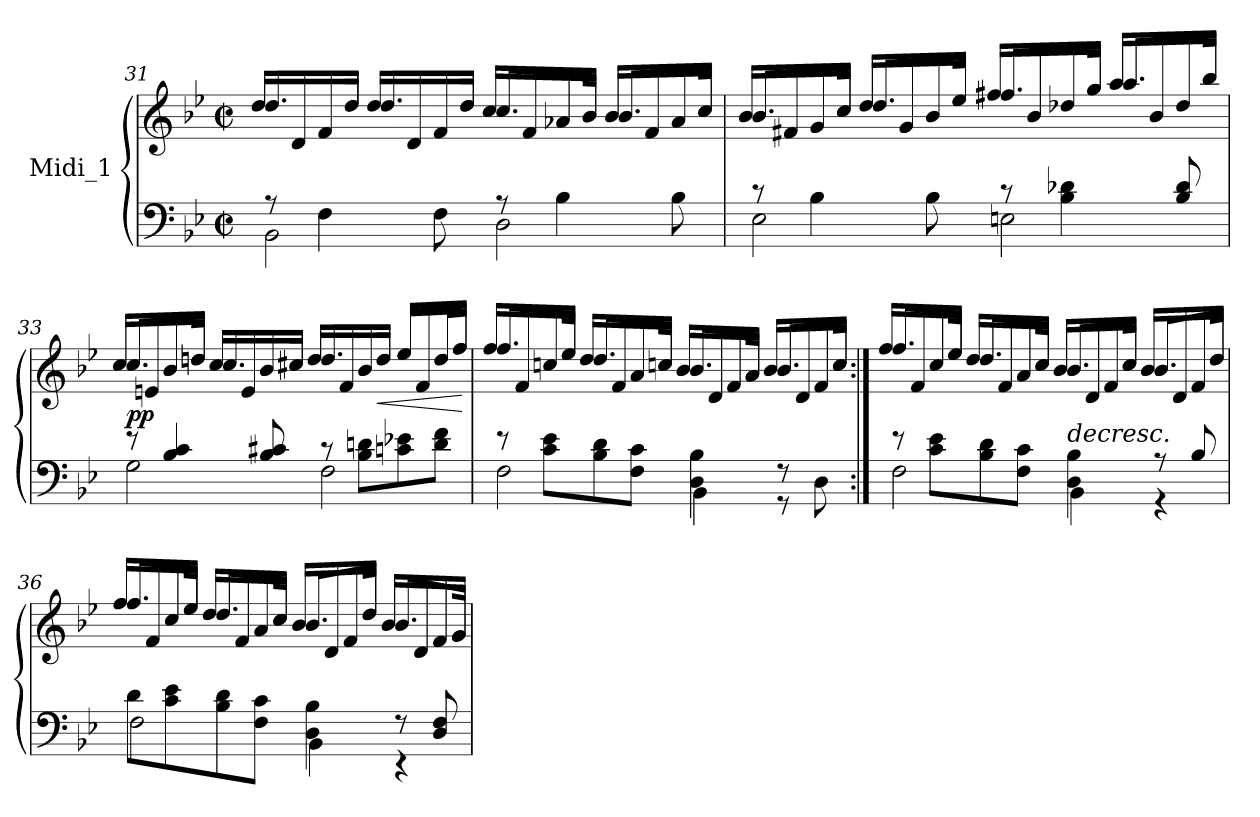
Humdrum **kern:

**kern	**kern	**dynam
*part1	*part1	*part1
*staff2	*staff1	*staff1/2
*I"Midi_1	*	*
!!LO:PB:g=z
*clefF4	*clefG2	*
*k[b-e-]	*k[b-e-]	*
*B-:	*B-:	*
*M2/2	*M2/2	*
*met(c|)	*met(c|)	*
=31	=31	=31
*^	*^	*
8r	2BB-\	8.dd/L	16dd/LL	.
.	.	.	16d/	.
4F\	.	.	16f/	.
.	.	16dd/Jk	16dd/JJ	.
.	.	8.dd/L	16dd/LL	.
.	.	.	16d/	.
8F\	.	.	16f/	.
.	.	16dd/Jk	16dd/JJ	.
8r	2D\	8.cc/L	16cc/LL	.
.	.	.	16f/	.
4B-\	.	.	16a-X/	.
.	.	16b-/Jk	16b-/JJ	.
.	.	8.b-/L	16b-/LL	.
.	.	.	16f/	.
8B-\	.	.	16a-/	.
.	.	16cc/Jk	16cc/JJ	.
=32	=32	=32	=32	=32
8r	2E-\	8.b-/L	16b-/LL	.
.	.	.	16f#X/	.
4B-\	.	.	16g/	.
.	.	16cc/Jk	16cc/JJ	.
.	.	8.dd/L	16dd/LL	.
.	.	.	16g/	.
8B-\	.	.	16b-/	.
.	.	16ee-/Jk	16ee-/JJ	.
8r	2En\	8.ff#X/L	16ff#X/LL	.
.	.	.	16b-/	.
4B-\ 4d-X\	.	.	16dd-X/	.
.	.	16gg/Jk	16gg/JJ	.
.	.	8.aa/L	16aa/LL	.
.	.	.	16b-/	.
8B-/ 8d-/	.	.	16dd-/	.
.	.	16bb-/Jk	16bb-/JJ	.
!!LO:LB:g=z	!!
=33	=33	=33	=33	=33
!	!	!	!	!LO:DY:b
8r	2G\	8.cc/L	16cc/LL	pp
.	.	.	16en/	.
4B-/ 4c/	.	.	16b-/	.
.	.	16ddni/Jk	16ddni/JJ	.
.	.	8.cc/L	16cc/LL	.
.	.	.	16e/	.
8B-/ 8c#X/	.	.	16b-/	.
.	.	16cc#X/Jk	16cc#X/JJ	.
8r	2F\	8.dd/L	16dd/LL	.
.	.	.	16f/	.
8B-\ 8dni\L	.	.	16b-/	.
!	!	!	!	!LO:HP:b
.	.	16dd/Jk	16dd/JJ	<
8cn\ 8e-X\	.	8ee-/L	16ee-/LL	.
.	.	.	16f/	.
8d\ 8f\J	.	16dd/L	16dd/	.
.	.	16ff/JJ	16ff/JJ	.
*v	*v	*	*	*
*	*v	*v	*
.	.	[
=34	=34	=34
*^	*^	*
8r	2F\	8.ff/L	16ff/LL	.
.	.	.	16f/	.
8c\ 8e-\L	.	.	16ccni/	.
.	.	16ee-/Jk	16ee-/JJ	.
8B-\ 8d\	.	8.dd/L	16dd/LL	.
.	.	.	16f/	.
8F\ 8c\J	.	.	16a/	.
.	.	16ccni/Jk	16cc/JJ	.
4D\ 4B-\	4BB-\	8.b-/L	16b-/LL	.
.	.	.	16d/	.
.	.	.	16f/	.
.	.	16a/Jk	16a/JJ	.
8r	8r	8.b-/L	16b-/LL	.
.	.	.	16d/	.
8D\	8ryy	.	16f/	.
.	.	16cc/Jk	16cc/JJ	.
!!LO:LB:g=z	!!
=35:|!	=35:|!	=35:|!	=35:|!	=35:|!
*	*^	*	*	*
8r	2F\	2ryy	8.ff/L	16ff/LL	.
.	.	.	.	16f/	.
8c\ 8e-\L	.	.	.	16cc/	.
.	.	.	16ee-/Jk	16ee-/JJ	.
8B-\ 8d\	.	.	8.dd/L	16dd/LL	.
.	.	.	.	16f/	.
8F\ 8c\J	.	.	.	16a/	.
.	.	.	16cc/Jk	16cc/JJ	.
!LO:TX:a:i:t=decresc.	!	!	!	!	!
4D\ 4B-\	4BB-\	2ryy	8.b-/L	16b-/LL	.
.	.	.	.	16d/	.
.	.	.	.	16f/	.
.	.	.	16cc/Jk	16cc/JJ	.
8r	4r	.	8.b-/L	16b-/LL	.
.	.	.	.	16d/	.
8B-/	.	.	.	16f/	.
.	.	.	16dd/Jk	16dd/JJ	.
=36	=36	=36	=36	=36	=36
8d\L	2F\	2ryy	8.ff/L	16ff/LL	.
.	.	.	.	16f/	.
8c\ 8e-\	.	.	.	16cc/	.
.	.	.	16ee-/Jk	16ee-/JJ	.
8B-\ 8d\	.	.	8.dd/L	16dd/LL	.
.	.	.	.	16f/	.
8F\ 8c\J	.	.	.	16a/	.
.	.	.	16cc/Jk	16cc/JJ	.
4D\ 4B-\	4BB-\	2ryy	8.b-/L	16b-/LL	.
.	.	.	.	16d/	.
.	.	.	.	16f/	.
.	.	.	16dd/Jk	16dd/JJ	.
8r	4r	.	8.b-/L	16b-/LL	.
.	.	.	.	16d/	.
8D/ 8F/	.	.	.	16f/	.
.	.	.	16g/Jk	16g/JJ	.
*v	*v	*v	*	*	*
*	*v	*v	*
=	=	=
*-	*-	*-
